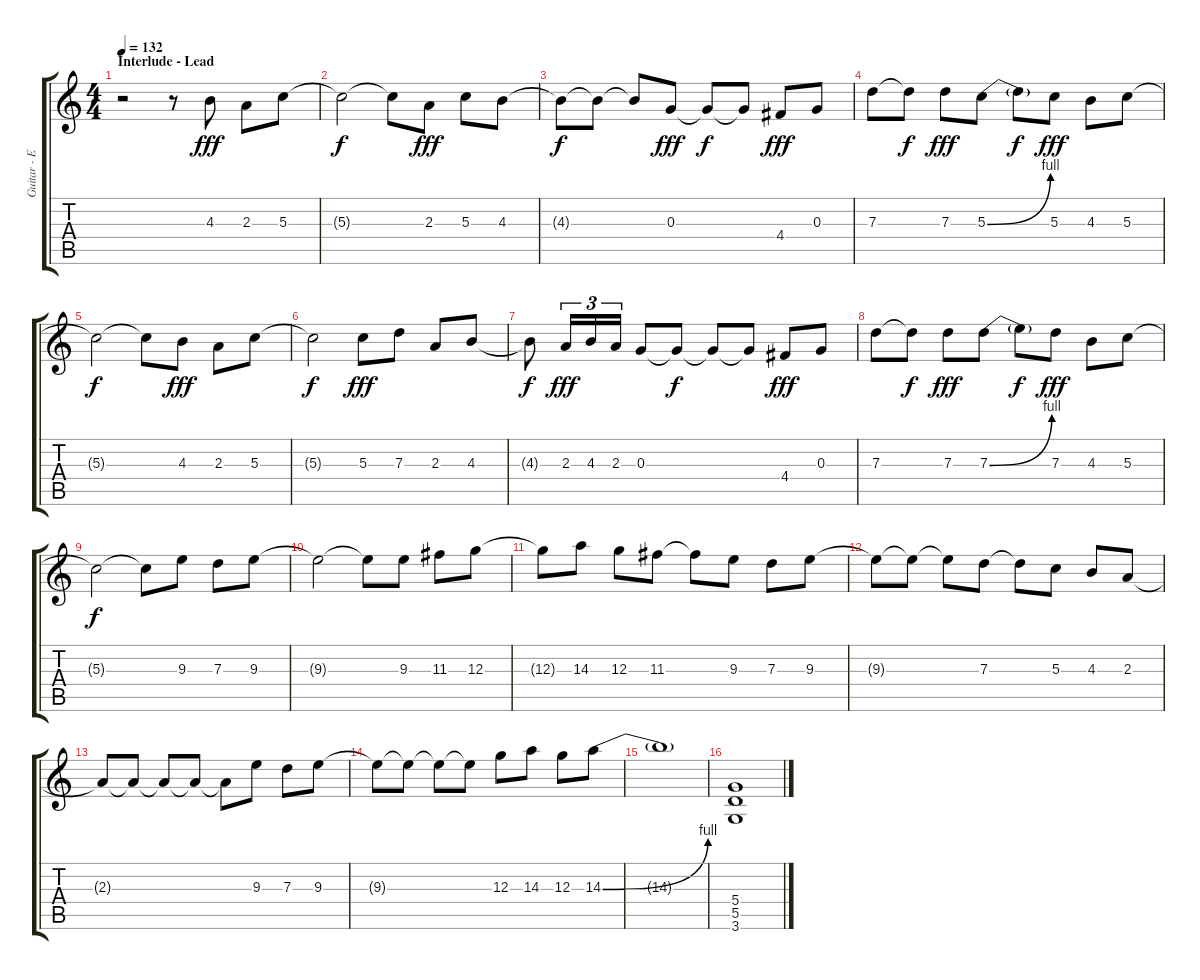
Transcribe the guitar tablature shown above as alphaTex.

\track ("Guitar - Electric" "Guitar - E") {instrument distortionguitar}
\staff {score tabs}
\tuning (E4 B3 G3 D3 A2 E2) {hide}
\ts (4 4)
\section ("" "Interlude - Lead")
\tempo 132
\clef g2
\ks c
r.2{dy f volume 16 balance 0 instrument electricguitarjazz} r.8 4.3.8{dy fff} 2.3.8 5.3.8 |
5.3{t}.2{dy f} 5.3{t}.8 2.3.8{dy fff} 5.3.8 4.3.8 |
4.3{t}.8{dy f} 4.3{t}.8 4.3{t}.8 0.3.8{dy fff} 0.3{t}.8{dy f} 0.3{t}.8 4.4.8{dy fff} 0.3.8 |
7.3.8 7.3{t}.8{dy f} 7.3.8{dy fff} 5.3{be (bend 0 0 60 4)}.8 5.3{t}.8{dy f} 5.3.8{dy fff} 4.3.8 5.3.8 |
5.3{t}.2{dy f} 5.3{t}.8 4.3.8{dy fff} 2.3.8 5.3.8 |
5.3{t}.2{dy f} 5.3.8{dy fff} 7.3.8 2.3.8 4.3.8 |
4.3{t}.8{dy f} 2.3.16{tu (3 2) dy fff} 4.3.16{tu (3 2)} 2.3.16{tu (3 2)} 0.3.8 0.3{t}.8{dy f} 0.3{t}.8 0.3{t}.8 4.4.8{dy fff} 0.3.8 |
7.3.8 7.3{t}.8{dy f} 7.3.8{dy fff} 7.3{be (bend 0 0 60 4)}.8 7.3{t}.8{dy f} 7.3.8{dy fff} 4.3.8 5.3.8 |
5.3{t}.2{dy f} 5.3{t}.8 9.3.8 7.3.8 9.3.8 |
9.3{t}.2 9.3{t}.8 9.3.8 11.3.8 12.3.8 |
12.3{t}.8 14.3.8 12.3.8 11.3.8 11.3{t}.8 9.3.8 7.3.8 9.3.8 |
9.3{t}.8 9.3{t}.8 9.3{t}.8 7.3.8 7.3{t}.8 5.3.8 4.3.8 2.3.8 |
2.3{t}.8 2.3{t}.8 2.3{t}.8 2.3{t}.8 2.3{t}.8 9.3.8 7.3.8 9.3.8 |
9.3{t}.8 9.3{t}.8 9.3{t}.8 9.3{t}.8 12.3.8 14.3.8 12.3.8 14.3{be (bend 0 0 60 4)}.8 |
14.3{t}.1{volume 10} |
(5.4 5.5 3.6).1{volume 16 balance 5 instrument distortionguitar}
